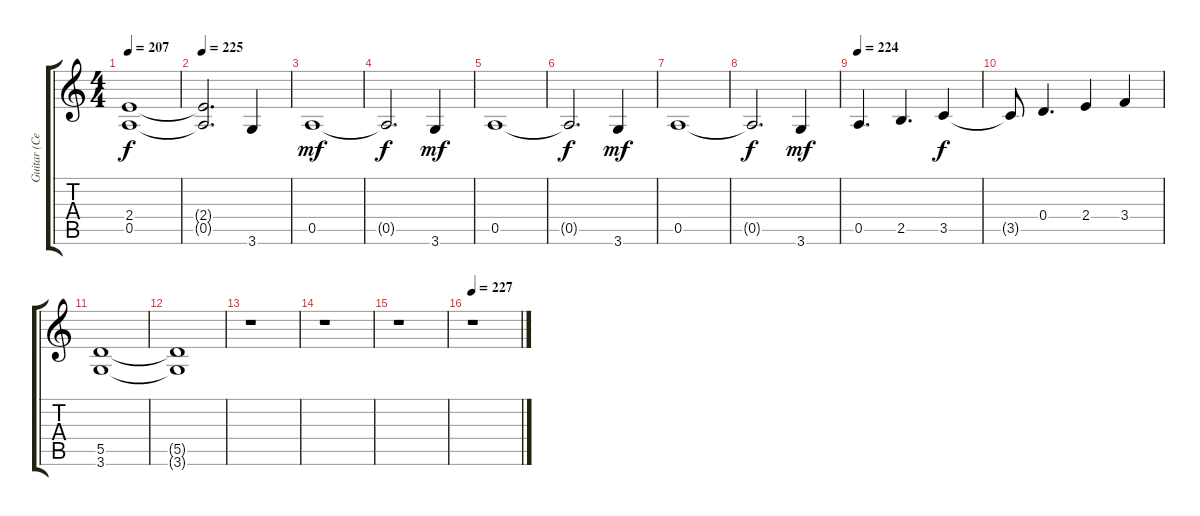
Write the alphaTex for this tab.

\track ("Guitar (Center)" "Guitar (Ce") {instrument distortionguitar}
\staff {score tabs}
\tuning (E4 B3 G3 D3 A2 E2) {hide}
\ts (4 4)
\tempo 207
\clef g2
\ks c
(2.4 0.5).1{dy f} |
\tempo 225
(2.4{t} 0.5{t}).2{d} 3.6.4 |
0.5.1{dy mf} |
0.5{t}.2{d dy f} 3.6.4{dy mf} |
0.5.1 |
0.5{t}.2{d dy f} 3.6.4{dy mf} |
0.5.1 |
0.5{t}.2{d dy f} 3.6.4{dy mf} |
\tempo 224
0.5.4{d} 2.5.4{d} 3.5.4{dy f} |
3.5{t}.8 0.4.4{d} 2.4.4 3.4.4 |
(5.5 3.6).1 |
(5.5{t} 3.6{t}).1 |
r.1 |
r.1 |
r.1 |
\tempo 227
r.1
